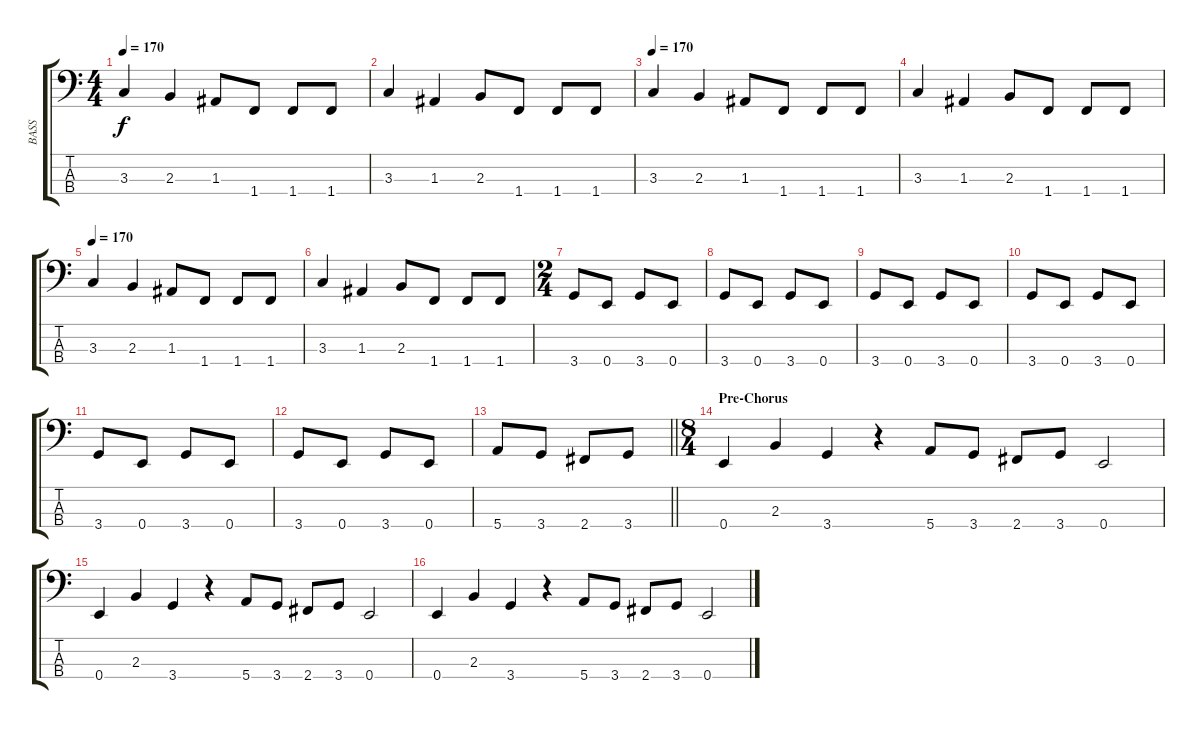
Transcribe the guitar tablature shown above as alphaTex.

\track ("BASS" "BASS") {instrument electricbassfinger}
\staff {score tabs}
\tuning (G2 D2 A1 E1) {hide}
\ts (4 4)
\tempo 170
\clef f4
\ks c
3.3.4{dy f} 2.3.4 1.3.8 1.4.8 1.4.8 1.4.8 |
3.3.4 1.3.4 2.3.8 1.4.8 1.4.8 1.4.8 |
\tempo 170
3.3.4 2.3.4 1.3.8 1.4.8 1.4.8 1.4.8 |
3.3.4 1.3.4 2.3.8 1.4.8 1.4.8 1.4.8 |
\tempo 170
3.3.4 2.3.4 1.3.8 1.4.8 1.4.8 1.4.8 |
3.3.4 1.3.4 2.3.8 1.4.8 1.4.8 1.4.8 |
\ts (2 4)
3.4.8 0.4.8 3.4.8 0.4.8 |
3.4.8 0.4.8 3.4.8 0.4.8 |
3.4.8 0.4.8 3.4.8 0.4.8 |
3.4.8 0.4.8 3.4.8 0.4.8 |
3.4.8 0.4.8 3.4.8 0.4.8 |
3.4.8 0.4.8 3.4.8 0.4.8 |
\barLineRight lightlight
5.4.8 3.4.8 2.4.8 3.4.8 |
\ts (8 4)
\section ("" "Pre-Chorus")
0.4.4 2.3.4 3.4.4 r.4 5.4.8 3.4.8 2.4.8 3.4.8 0.4.2 |
0.4.4 2.3.4 3.4.4 r.4 5.4.8 3.4.8 2.4.8 3.4.8 0.4.2 |
0.4.4 2.3.4 3.4.4 r.4 5.4.8 3.4.8 2.4.8 3.4.8 0.4.2
